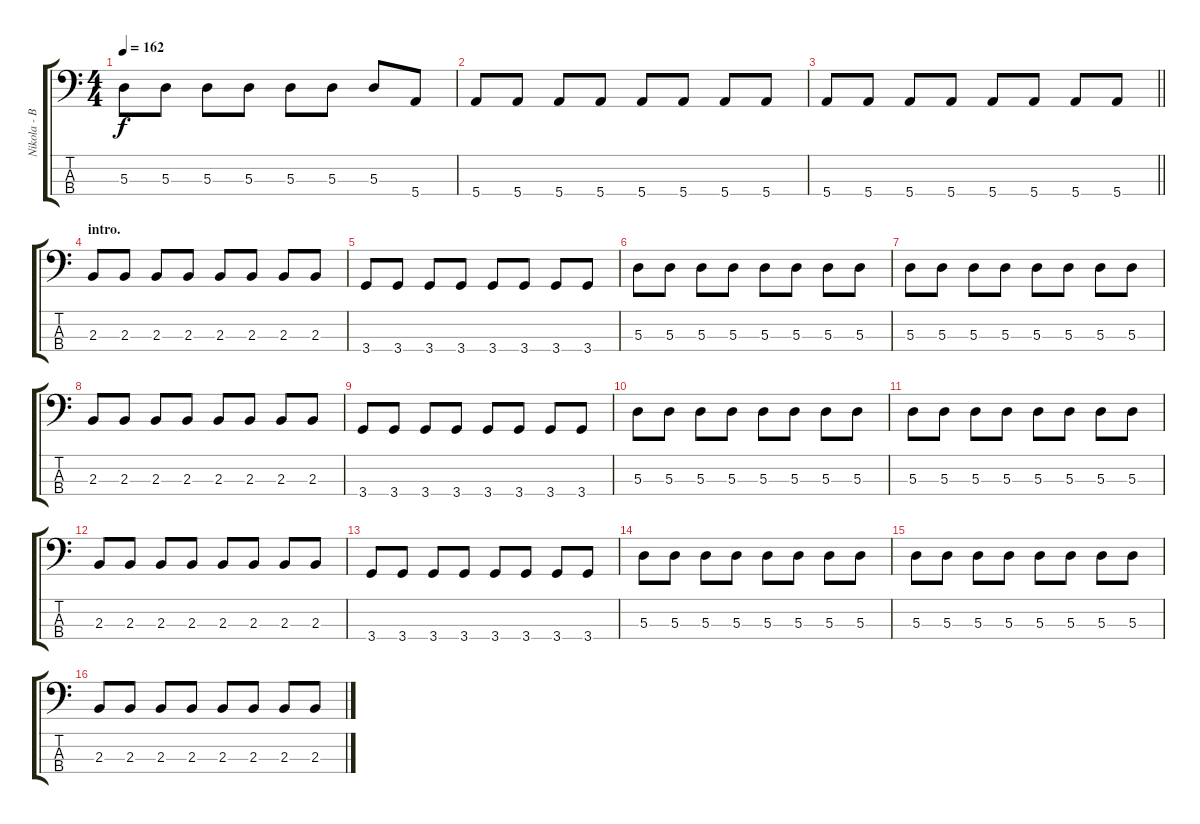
\track ("Nikola - Bass" "Nikola - B") {instrument slapbass2}
\staff {score tabs}
\tuning (G2 D2 A1 E1) {hide}
\ts (4 4)
\tempo 162
\clef f4
\ks c
5.3.8{dy f} 5.3.8 5.3.8 5.3.8 5.3.8 5.3.8 5.3.8 5.4.8 |
5.4.8 5.4.8 5.4.8 5.4.8 5.4.8 5.4.8 5.4.8 5.4.8 |
\barLineRight lightlight
5.4.8 5.4.8 5.4.8 5.4.8 5.4.8 5.4.8 5.4.8 5.4.8 |
\section ("" "intro.")
2.3.8 2.3.8 2.3.8 2.3.8 2.3.8 2.3.8 2.3.8 2.3.8 |
3.4.8 3.4.8 3.4.8 3.4.8 3.4.8 3.4.8 3.4.8 3.4.8 |
5.3.8 5.3.8 5.3.8 5.3.8 5.3.8 5.3.8 5.3.8 5.3.8 |
5.3.8 5.3.8 5.3.8 5.3.8 5.3.8 5.3.8 5.3.8 5.3.8 |
2.3.8 2.3.8 2.3.8 2.3.8 2.3.8 2.3.8 2.3.8 2.3.8 |
3.4.8 3.4.8 3.4.8 3.4.8 3.4.8 3.4.8 3.4.8 3.4.8 |
5.3.8 5.3.8 5.3.8 5.3.8 5.3.8 5.3.8 5.3.8 5.3.8 |
5.3.8 5.3.8 5.3.8 5.3.8 5.3.8 5.3.8 5.3.8 5.3.8 |
2.3.8 2.3.8 2.3.8 2.3.8 2.3.8 2.3.8 2.3.8 2.3.8 |
3.4.8 3.4.8 3.4.8 3.4.8 3.4.8 3.4.8 3.4.8 3.4.8 |
5.3.8 5.3.8 5.3.8 5.3.8 5.3.8 5.3.8 5.3.8 5.3.8 |
5.3.8 5.3.8 5.3.8 5.3.8 5.3.8 5.3.8 5.3.8 5.3.8 |
2.3.8 2.3.8 2.3.8 2.3.8 2.3.8 2.3.8 2.3.8 2.3.8
